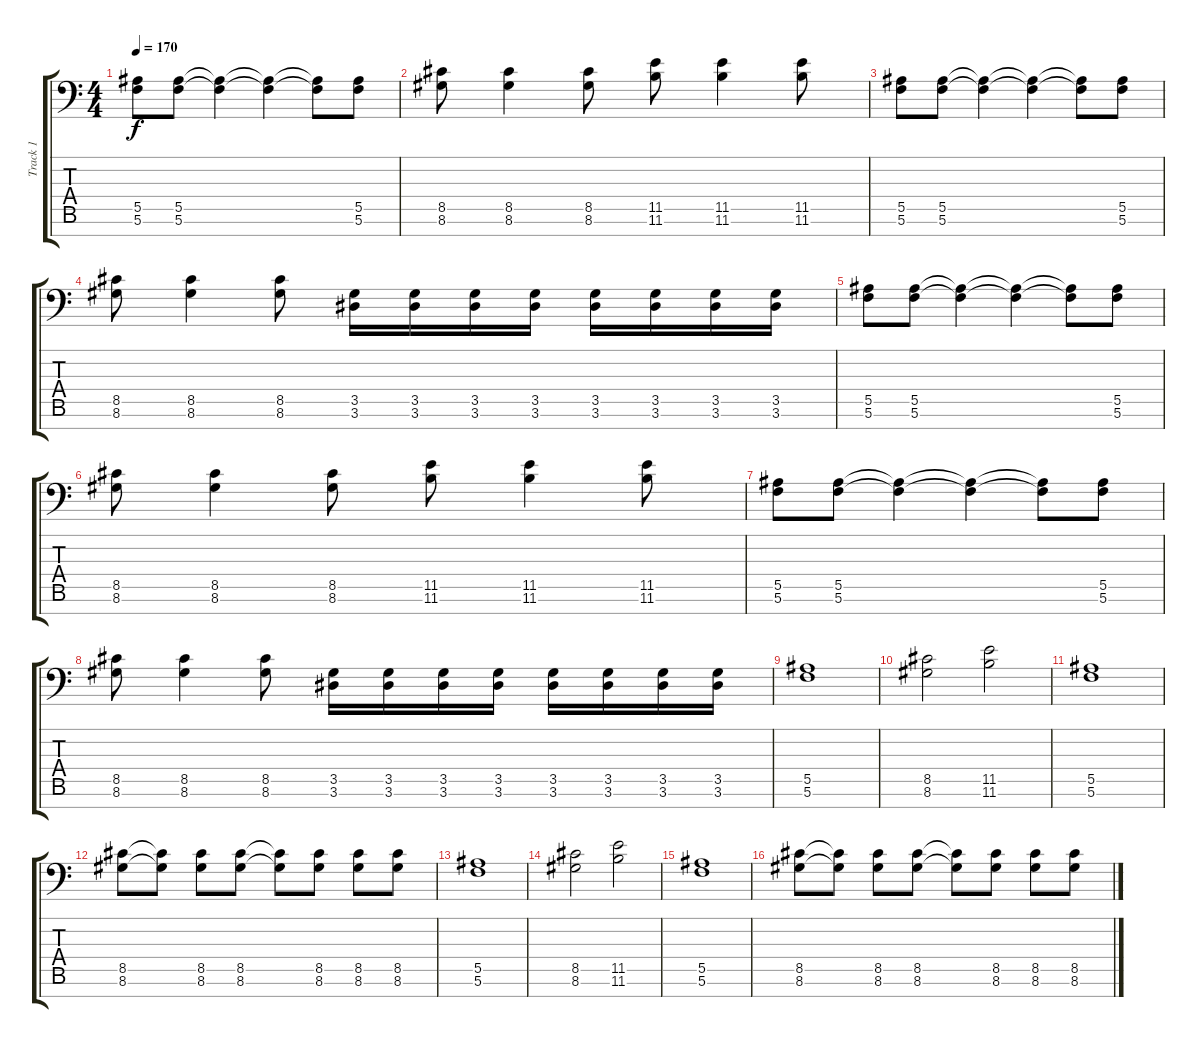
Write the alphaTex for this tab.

\track ("Track 1" "Track 1") {instrument distortionguitar}
\staff {score tabs}
\tuning (C4 G3 Eb3 Bb2 F2 C2 F1) {hide}
\ts (4 4)
\tempo 170
\clef f4
\ks c
(5.5 5.6).8{dy f} (5.5 5.6).8 (5.5{t} 5.6{t}).4 (5.5{t} 5.6{t}).4 (5.5{t} 5.6{t}).8 (5.5 5.6).8 |
(8.5 8.6).8 (8.5 8.6).4 (8.5 8.6).8 (11.5 11.6).8 (11.5 11.6).4 (11.5 11.6).8 |
(5.5 5.6).8 (5.5 5.6).8 (5.5{t} 5.6{t}).4 (5.5{t} 5.6{t}).4 (5.5{t} 5.6{t}).8 (5.5 5.6).8 |
(8.5 8.6).8 (8.5 8.6).4 (8.5 8.6).8 (3.5 3.6).16 (3.5 3.6).16 (3.5 3.6).16 (3.5 3.6).16 (3.5 3.6).16 (3.5 3.6).16 (3.5 3.6).16 (3.5 3.6).16 |
(5.5 5.6).8 (5.5 5.6).8 (5.5{t} 5.6{t}).4 (5.5{t} 5.6{t}).4 (5.5{t} 5.6{t}).8 (5.5 5.6).8 |
(8.5 8.6).8 (8.5 8.6).4 (8.5 8.6).8 (11.5 11.6).8 (11.5 11.6).4 (11.5 11.6).8 |
(5.5 5.6).8 (5.5 5.6).8 (5.5{t} 5.6{t}).4 (5.5{t} 5.6{t}).4 (5.5{t} 5.6{t}).8 (5.5 5.6).8 |
(8.5 8.6).8 (8.5 8.6).4 (8.5 8.6).8 (3.5 3.6).16 (3.5 3.6).16 (3.5 3.6).16 (3.5 3.6).16 (3.5 3.6).16 (3.5 3.6).16 (3.5 3.6).16 (3.5 3.6).16 |
(5.5 5.6).1 |
(8.5 8.6).2 (11.5 11.6).2 |
(5.5 5.6).1 |
(8.5 8.6).8 (8.5{t} 8.6{t}).8 (8.5 8.6).8 (8.5 8.6).8 (8.5{t} 8.6{t}).8 (8.5 8.6).8 (8.5 8.6).8 (8.5 8.6).8 |
(5.5 5.6).1 |
(8.5 8.6).2 (11.5 11.6).2 |
(5.5 5.6).1 |
(8.5 8.6).8 (8.5{t} 8.6{t}).8 (8.5 8.6).8 (8.5 8.6).8 (8.5{t} 8.6{t}).8 (8.5 8.6).8 (8.5 8.6).8 (8.5 8.6).8
